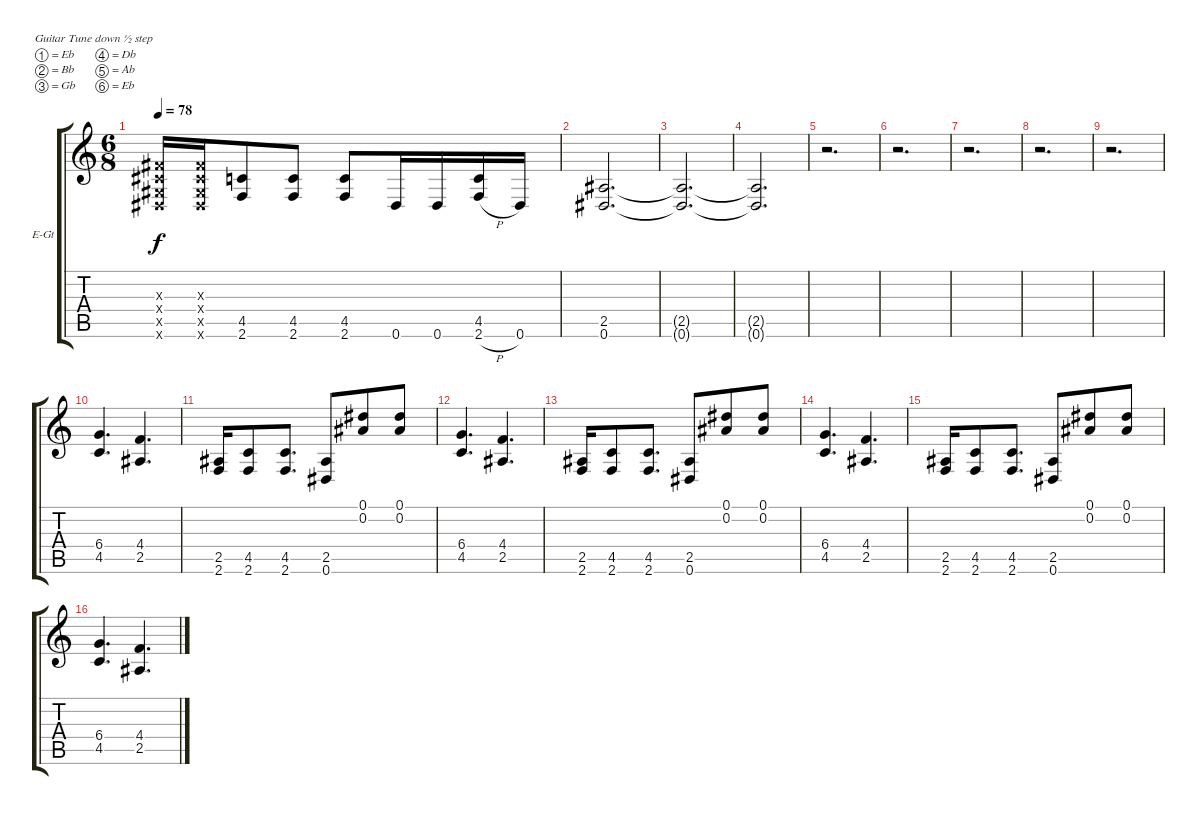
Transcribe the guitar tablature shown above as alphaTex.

\defaultSystemsLayout 4
\bracketExtendMode groupsimilarinstruments
\firstSystemTrackNameOrientation horizontal
\otherSystemsTrackNameOrientation horizontal
\track ("Guitar Dist. Rhythm" "E-Gt") {instrument distortionguitar}
\staff {score tabs}
\tuning (Eb4 Bb3 Gb3 Db3 Ab2 Eb2)
\ts (6 8)
\tempo 78
\clef g2
\scale
0.333333
\ks c
(0.3{x} 0.4{x} 0.5{x} 0.6{x}).16{dy f} (0.3{x} 0.4{x} 0.5{x} 0.6{x}).16 (4.5 2.6).8 (4.5 2.6).8 (4.5 2.6).8 0.6.16 0.6.16 (4.5 2.6{h}).16 0.6.16 |
\scale
0.333333 (2.5 0.6).2{d} |
\scale
0.333333 (2.5{t} 0.6{t}).2{d} |
\scale
0.333333 (2.5{t} 0.6{t}).2{d} |
\scale
0.333333 r.2{d} |
\scale
0.333333 r.2{d} |
\scale
0.333333 r.2{d} |
\scale
0.333333 r.2{d} |
\scale
0.333333 r.2{d} |
\scale
0.333333 (4.5 6.4).4{d} (2.5 4.4).4{d} |
\scale
0.333333 (2.5 2.6).16 (4.5 2.6).8 (4.5 2.6).8{d} (2.5 0.6).8 (0.1 0.2).8 (0.1 0.2).8 |
\scale
0.333333 (4.5 6.4).4{d} (2.5 4.4).4{d} |
\scale
0.333333 (2.5 2.6).16 (4.5 2.6).8 (4.5 2.6).8{d} (2.5 0.6).8 (0.1 0.2).8 (0.1 0.2).8 |
\scale
0.333333 (4.5 6.4).4{d} (2.5 4.4).4{d} |
\scale
0.333333 (2.5 2.6).16 (4.5 2.6).8 (4.5 2.6).8{d} (2.5 0.6).8 (0.1 0.2).8 (0.1 0.2).8 |
\scale
0.333333 (4.5 6.4).4{d} (2.5 4.4).4{d}
